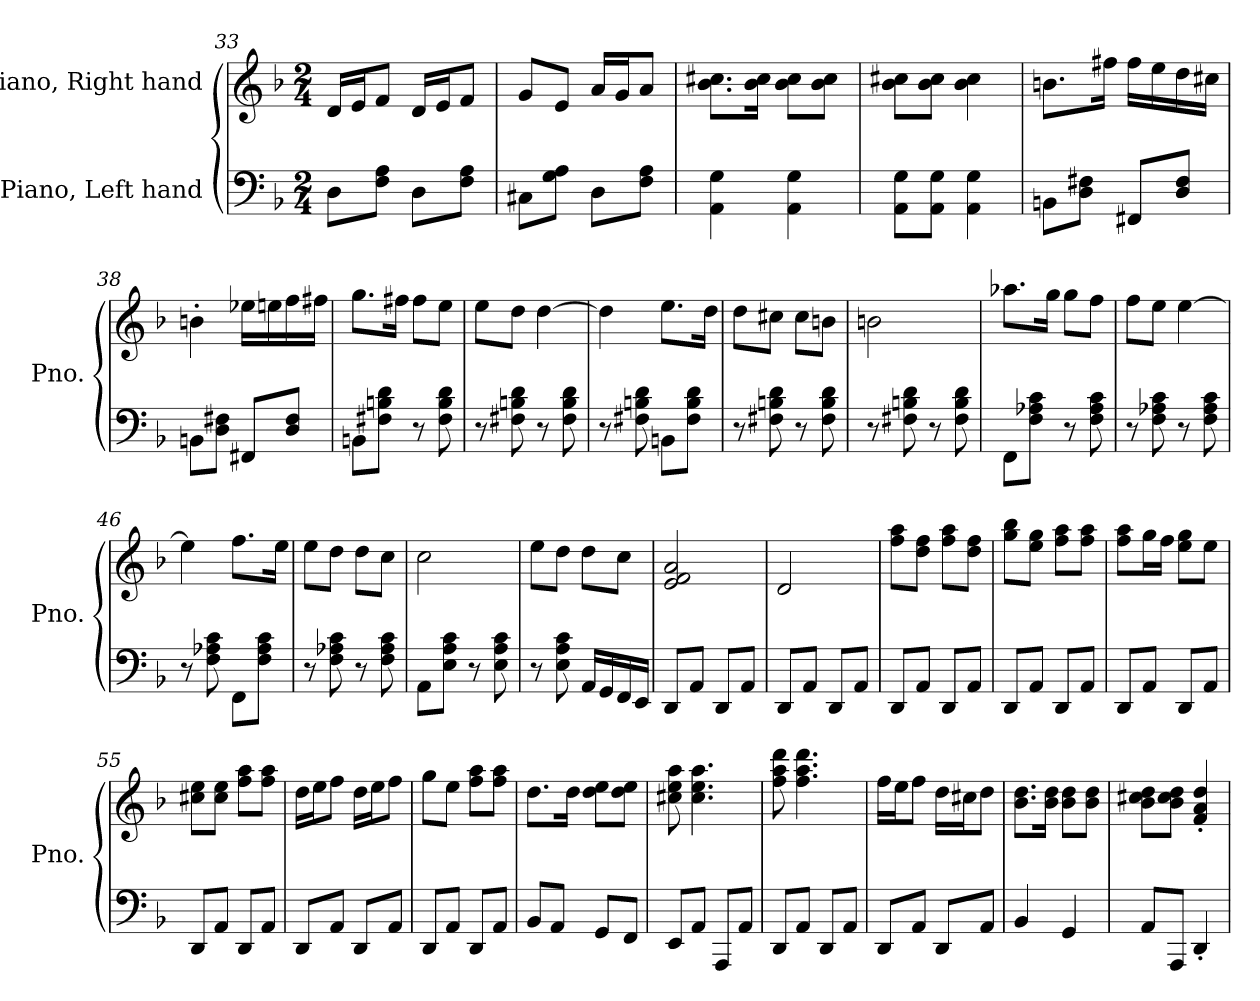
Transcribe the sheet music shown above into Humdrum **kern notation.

**kern	**kern
*part2	*part1
*staff2	*staff1
*I"Piano, Left hand	*I"Piano, Right hand
*I'Pno.	*I'Pno.
*clefF4	*clefG2
*k[b-]	*k[b-]
*M2/4	*M2/4
=33	=33
8D\L	16d/LL
.	16e/J
8F\ 8A\J	8f/J
8D\L	16d/LL
.	16e/J
8F\ 8A\J	8f/J
=34	=34
8C#X\L	8g/L
8G\ 8A\J	8e/J
8D\L	16a/LL
.	16g/J
8F\ 8A\J	8a/J
=35	=35
4AA\ 4G\	8.b-\ 8.cc#X\L
.	16b-\ 16cc#\Jk
4AA\ 4G\	8b-\ 8cc#\L
.	8b-\ 8cc#\J
=36	=36
8AA\ 8G\L	8b-\ 8cc#X\L
8AA\ 8G\J	8b-\ 8cc#\J
4AA\ 4G\	4b-\ 4cc#\
!!LO:PB:g=z
=37	=37
8BBn\L	8.bn\L
8D\ 8F#X\J	.
.	16ff#X\Jk
8FF#X/L	16ff#\LL
.	16ee\
8D/ 8F#/J	16dd\
.	16cc#X\JJ
=38	=38
8BBn\L	4bn'\
8D\ 8F#X\J	.
8FF#X/L	16ee-X\LL
.	16een\
8D/ 8F#/J	16ff\
.	16ff#X\JJ
=39	=39
8BBn\L	8.gg\L
8F#X\ 8Bn\ 8d\J	.
.	16ff#X\Jk
8r	8ff#\L
8F#\ 8B\ 8d\	8ee\J
=40	=40
8r	8ee\L
8F#X\ 8Bn\ 8d\	8dd\J
8r	[4dd\
8F#\ 8B\ 8d\	.
=41	=41
8r	4dd\]
8F#X\ 8Bn\ 8d\	.
8BBn\L	8.ee\L
8F#\ 8B\ 8d\J	.
.	16dd\Jk
!!LO:LB:g=z
=42	=42
8r	8dd\L
8F#X\ 8Bn\ 8d\	8cc#X\J
8r	8cc#\L
8F#\ 8B\ 8d\	8bn\J
=43	=43
8r	2bn\
8F#X\ 8Bn\ 8d\	.
8r	.
8F#\ 8B\ 8d\	.
=44	=44
8FF\L	8.aa-X\L
8F\ 8A-X\ 8c\J	.
.	16gg\Jk
8r	8gg\L
8F\ 8A-\ 8c\	8ff\J
=45	=45
8r	8ff\L
8F\ 8A-X\ 8c\	8ee\J
8r	[4ee\
8F\ 8A-\ 8c\	.
=46	=46
8r	4ee\]
8F\ 8A-X\ 8c\	.
8FF\L	8.ff\L
8F\ 8A-\ 8c\J	.
.	16ee\Jk
=47	=47
8r	8ee\L
8F\ 8A-X\ 8c\	8dd\J
8r	8dd\L
8F\ 8A-\ 8c\	8cc\J
=48	=48
8AA\L	2cc\
8E\ 8A\ 8c\J	.
8r	.
8E\ 8A\ 8c\	.
!!LO:LB:g=z
=49	=49
8r	8ee\L
8E\ 8A\ 8c\	8dd\J
16AA/LL	8dd\L
16GG/	.
16FF/	8cc\J
16EE/JJ	.
=50	=50
8DD/L	2e/ 2f/ 2a/
8AA/J	.
8DD/L	.
8AA/J	.
=51	=51
8DD/L	2d/
8AA/J	.
8DD/L	.
8AA/J	.
=52	=52
8DD/L	8ff\ 8aa\L
8AA/J	8dd\ 8ff\J
8DD/L	8ff\ 8aa\L
8AA/J	8dd\ 8ff\J
=53	=53
8DD/L	8gg\ 8bb-\L
8AA/J	8ee\ 8gg\J
8DD/L	8ff\ 8aa\L
8AA/J	8ff\ 8aa\J
=54	=54
8DD/L	8ff\ 8aa\L
8AA/J	16gg\L
.	16ff\JJ
8DD/L	8ee\ 8gg\L
8AA/J	8ee\J
=55	=55
8DD/L	8cc#X\ 8ee\L
8AA/J	8cc#\ 8ee\J
8DD/L	8ff\ 8aa\L
8AA/J	8ff\ 8aa\J
!!LO:LB:g=z
=56	=56
8DD/L	16dd\LL
.	16ee\J
8AA/J	8ff\J
8DD/L	16dd\LL
.	16ee\J
8AA/J	8ff\J
=57	=57
8DD/L	8gg\L
8AA/J	8ee\J
8DD/L	8ff\ 8aa\L
8AA/J	8ff\ 8aa\J
=58	=58
8BB-/L	8.dd\L
8AA/J	.
.	16dd\Jk
8GG/L	8dd\ 8ee\L
8FF/J	8dd\ 8ee\J
=59	=59
8EE/L	8cc#X\ 8ee\ 8aa\
8AA/J	4.cc#\ 4.ee\ 4.aa\
8AAA/L	.
8AA/J	.
=60	=60
8DD/L	8ff\ 8aa\ 8ddd\
8AA/J	4.ff\ 4.aa\ 4.ddd\
8DD/L	.
8AA/J	.
=61	=61
8DD/L	16ff\LL
.	16ee\J
8AA/J	8ff\J
8DD/L	16dd\LL
.	16cc#X\J
8AA/J	8dd\J
=62	=62
4BB-/	8.b-\ 8.dd\L
.	16b-\ 16dd\Jk
4GG/	8b-\ 8dd\L
.	8b-\ 8dd\J
!!LO:LB:g=z
=63	=63
8AA/L	8b-\ 8cc#X\ 8dd\L
8AAA/J	8b-\ 8cc#\ 8dd\J
4DD'/	4f/' 4a/' 4dd/'
=	=
*-	*-
